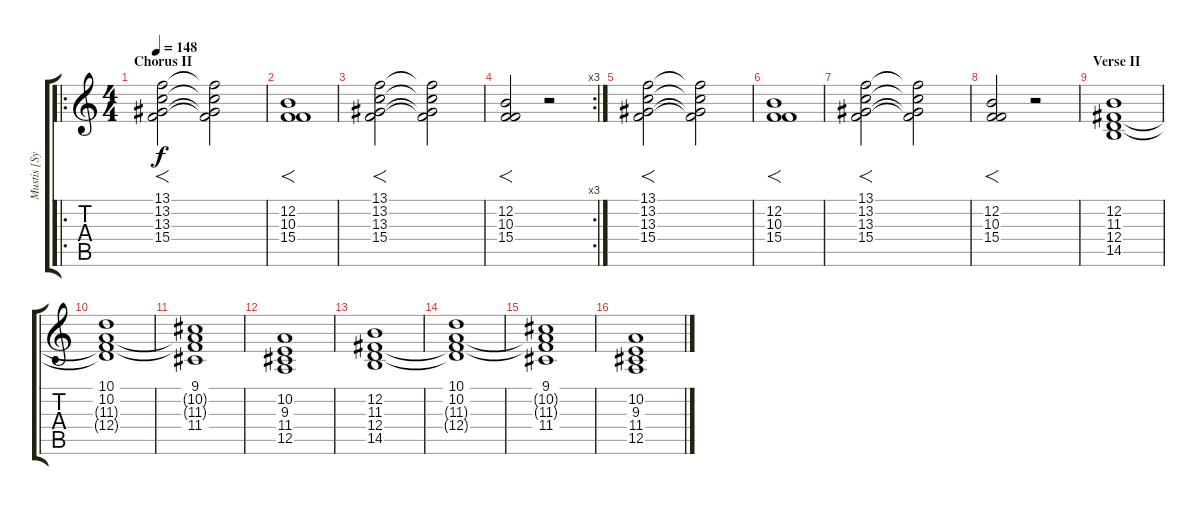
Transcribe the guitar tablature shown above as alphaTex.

\track ("Mustis [Synthesizers] " "Mustis [Sy") {instrument voiceoohs}
\staff {score tabs}
\tuning (E4 B3 G3 D3 A2 E2) {hide}
\ro
\ts (4 4)
\section ("" "Chorus II")
\tempo 148
\clef g2
\ks c
(13.1 13.2 13.3 15.4).2{f dy f} (13.1{t} 13.2{t} 13.3{t} 15.4{t}).2 |
(12.2 10.3 15.4).1{f} |
(13.1 13.2 13.3 15.4).2{f} (13.1{t} 13.2{t} 13.3{t} 15.4{t}).2 |
\rc 3
(12.2 10.3 15.4).2{f} r.2 |
(13.1 13.2 13.3 15.4).2{f} (13.1{t} 13.2{t} 13.3{t} 15.4{t}).2 |
(12.2 10.3 15.4).1{f} |
(13.1 13.2 13.3 15.4).2{f} (13.1{t} 13.2{t} 13.3{t} 15.4{t}).2 |
(12.2 10.3 15.4).2{f} r.2 |
\section ("" "Verse II")
(12.2 11.3 12.4 14.5).1 |
(10.1 10.2 11.3{t} 12.4{t}).1 |
(9.1 10.2{t} 11.3{t} 11.4).1 |
(10.2 9.3 11.4 12.5).1 |
(12.2 11.3 12.4 14.5).1 |
(10.1 10.2 11.3{t} 12.4{t}).1 |
(9.1 10.2{t} 11.3{t} 11.4).1 |
(10.2 9.3 11.4 12.5).1
